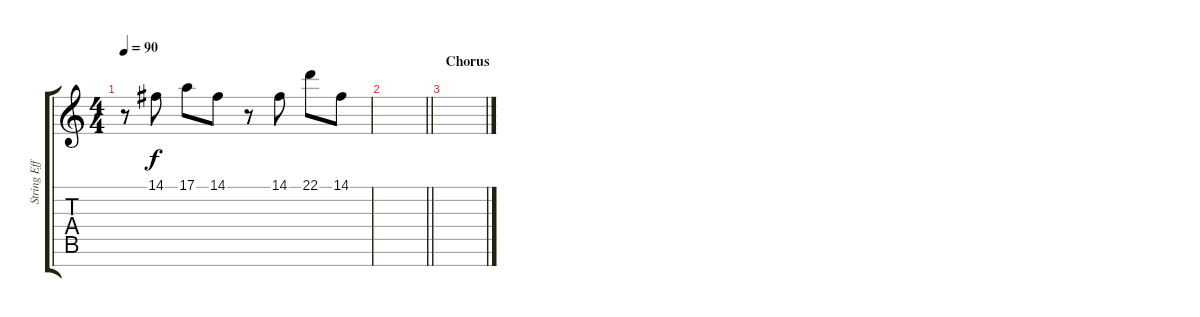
\track ("String Effect (Right hand)" "String Eff") {instrument synthstrings2}
\staff {score tabs}
\tuning (E4 B3 G3 D3 A2 E2 B1) {hide}
\ts (4 4)
\tempo 90
\clef g2
\ks c
r.8{dy f} 14.1.8 17.1.8 14.1.8 r.8 14.1.8 22.1.8 14.1.8 |
\barLineRight lightlight
|
\section ("" "Chorus")
